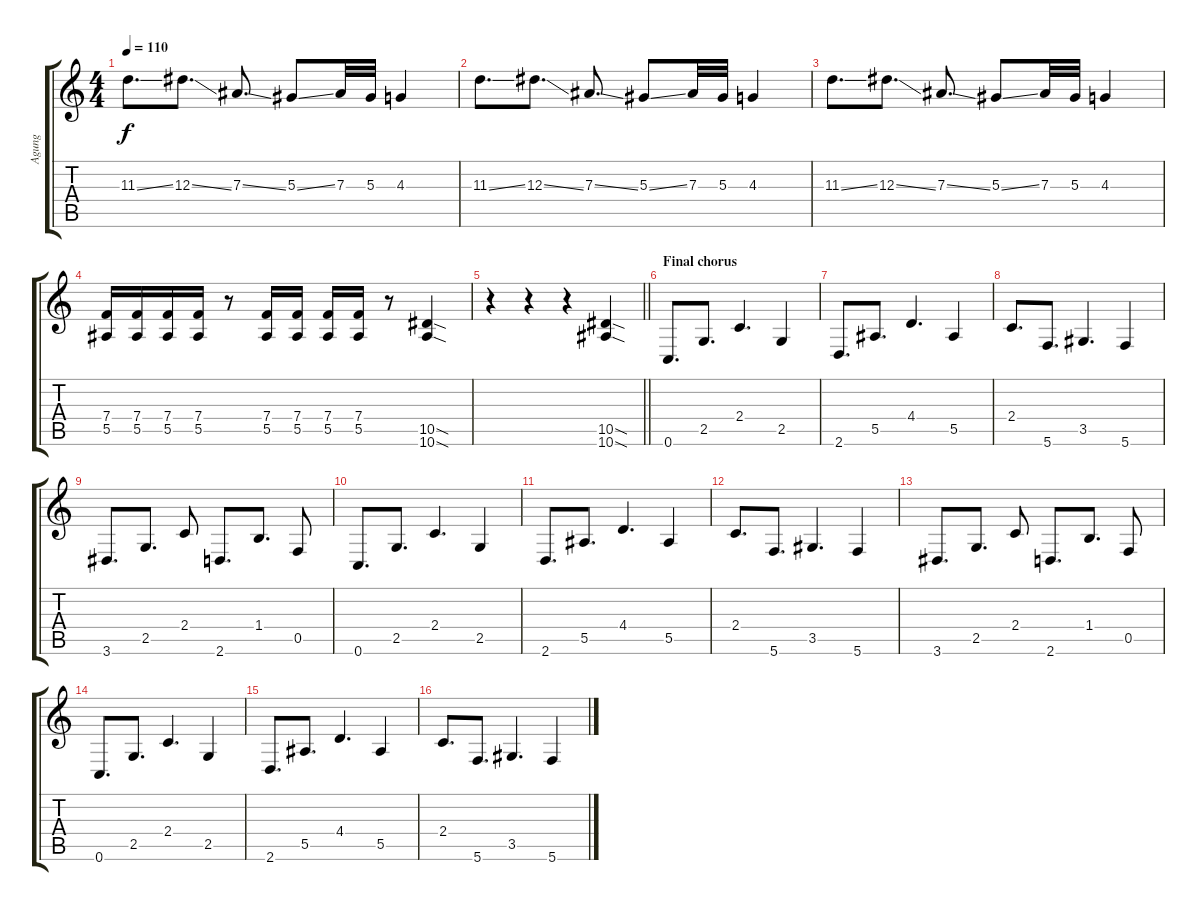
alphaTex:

\track ("Agung" "Agung") {instrument overdrivenguitar}
\staff {score tabs}
\tuning (C4 G3 Eb3 Bb2 F2 C2) {hide}
\ts (4 4)
\tempo 110
\clef g2
\ks c
11.3{ss}.8{d dy f} 12.3{ss}.8{d} 7.3{ss}.8{d} 5.3{ss}.8 7.3.32 5.3.32 4.3.4 |
11.3{ss}.8{d} 12.3{ss}.8{d} 7.3{ss}.8{d} 5.3{ss}.8 7.3.32 5.3.32 4.3.4 |
11.3{ss}.8{d} 12.3{ss}.8{d} 7.3{ss}.8{d} 5.3{ss}.8 7.3.32 5.3.32 4.3.4 |
(7.4 5.5).16 (7.4 5.5).16 (7.4 5.5).16 (7.4 5.5).16 r.8 (7.4 5.5).16 (7.4 5.5).16 (7.4 5.5).16 (7.4 5.5).16 r.8 (10.5{sod} 10.6{sod}).4 |
\barLineRight lightlight
r.4 r.4 r.4 (10.5{sod} 10.6{sod}).4 |
\section ("" "Final chorus")
0.6.8{d} 2.5.8{d} 2.4.4{d} 2.5.4 |
2.6.8{d} 5.5.8{d} 4.4.4{d} 5.5.4 |
2.4.8{d} 5.6.8{d} 3.5.4{d} 5.6.4 |
3.6.8{d} 2.5.8{d} 2.4.8 2.6.8{d} 1.4.8{d} 0.5.8 |
0.6.8{d} 2.5.8{d} 2.4.4{d} 2.5.4 |
2.6.8{d} 5.5.8{d} 4.4.4{d} 5.5.4 |
2.4.8{d} 5.6.8{d} 3.5.4{d} 5.6.4 |
3.6.8{d} 2.5.8{d} 2.4.8 2.6.8{d} 1.4.8{d} 0.5.8 |
0.6.8{d} 2.5.8{d} 2.4.4{d} 2.5.4 |
2.6.8{d} 5.5.8{d} 4.4.4{d} 5.5.4 |
2.4.8{d} 5.6.8{d} 3.5.4{d} 5.6.4
